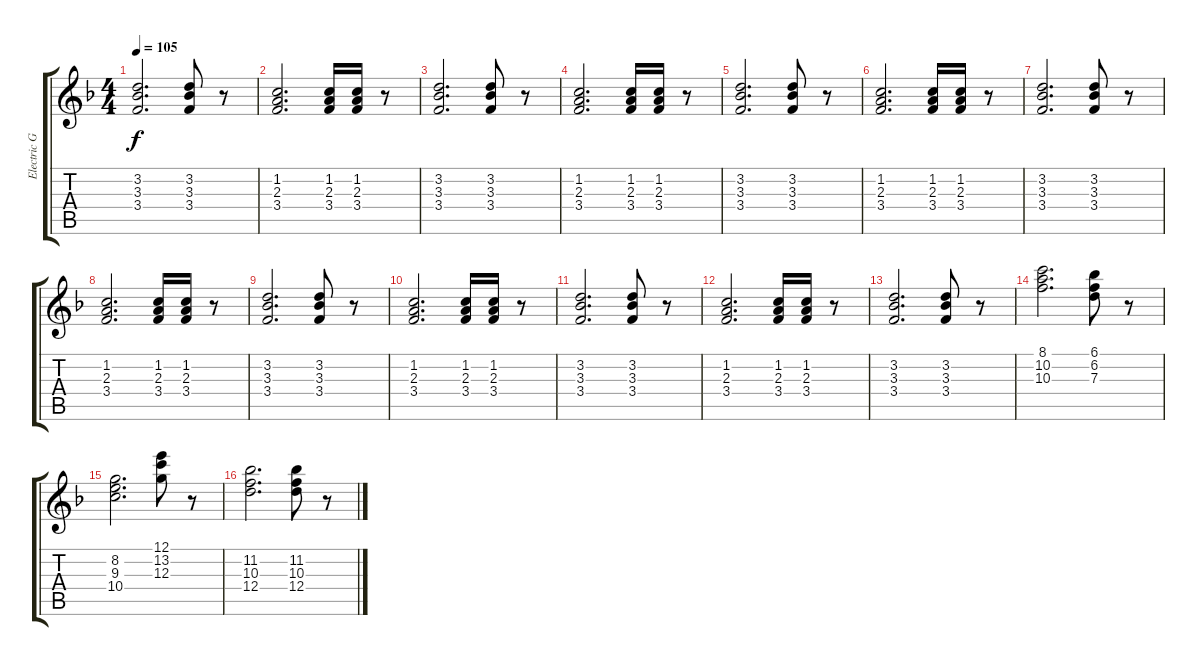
\track ("Electric Guitar (Clean)" "Electric G") {instrument electricguitarclean}
\staff {score tabs}
\tuning (E4 B3 G3 D3 A2 E2) {hide}
\ts (4 4)
\tempo 105
\clef g2
\ks f
(3.2 3.3 3.4).2{d dy f} (3.2 3.3 3.4).8 r.8 |
(1.2 2.3 3.4).2{d} (1.2 2.3 3.4).16 (1.2 2.3 3.4).16 r.8 |
(3.2 3.3 3.4).2{d} (3.2 3.3 3.4).8 r.8 |
(1.2 2.3 3.4).2{d} (1.2 2.3 3.4).16 (1.2 2.3 3.4).16 r.8 |
(3.2 3.3 3.4).2{d} (3.2 3.3 3.4).8 r.8 |
(1.2 2.3 3.4).2{d} (1.2 2.3 3.4).16 (1.2 2.3 3.4).16 r.8 |
(3.2 3.3 3.4).2{d} (3.2 3.3 3.4).8 r.8 |
(1.2 2.3 3.4).2{d} (1.2 2.3 3.4).16 (1.2 2.3 3.4).16 r.8 |
(3.2 3.3 3.4).2{d} (3.2 3.3 3.4).8 r.8 |
(1.2 2.3 3.4).2{d} (1.2 2.3 3.4).16 (1.2 2.3 3.4).16 r.8 |
(3.2 3.3 3.4).2{d} (3.2 3.3 3.4).8 r.8 |
(1.2 2.3 3.4).2{d} (1.2 2.3 3.4).16 (1.2 2.3 3.4).16 r.8 |
(3.2 3.3 3.4).2{d} (3.2 3.3 3.4).8 r.8 |
(8.1 10.2 10.3).2{d} (6.1 6.2 7.3).8 r.8 |
(8.2 9.3 10.4).2{d} (12.1 13.2 12.3).8 r.8 |
(11.2 10.3 12.4).2{d} (11.2 10.3 12.4).8 r.8
